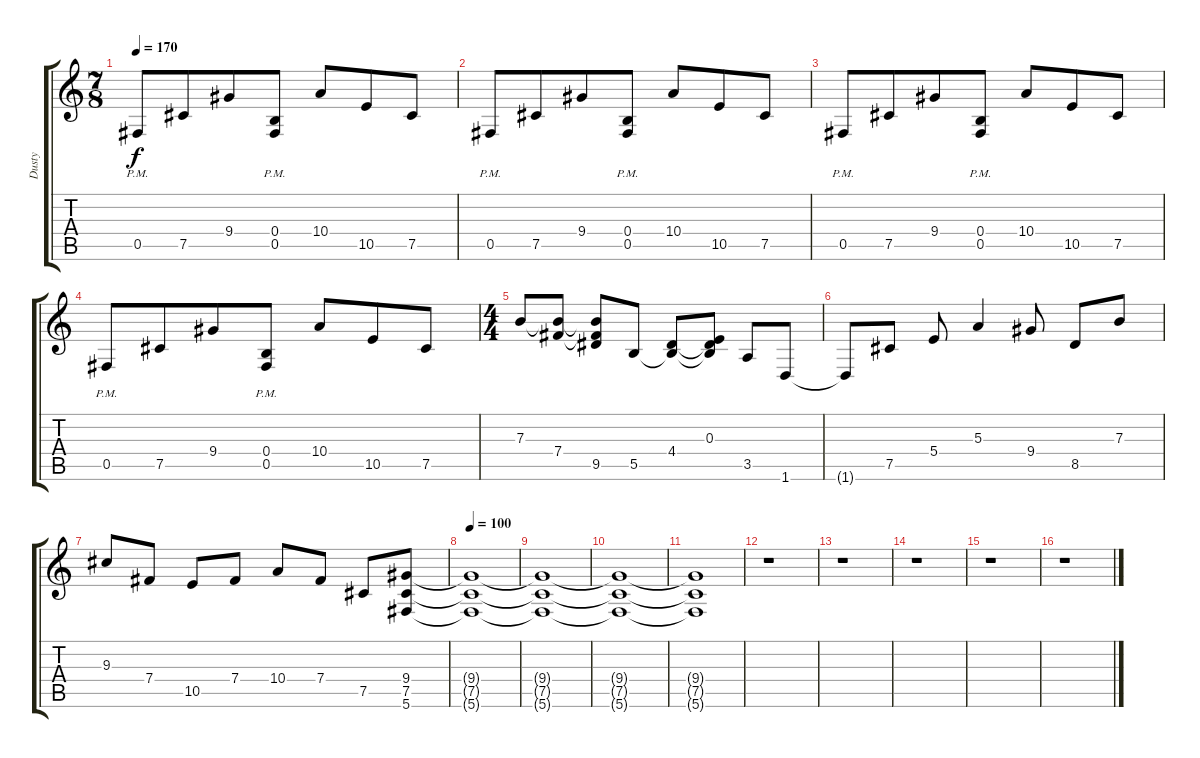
\track ("Dusty" "Dusty") {instrument overdrivenguitar}
\staff {score tabs}
\tuning (Db4 Ab3 E3 B2 Gb2 Db2) {hide}
\ts (7 8)
\tempo 170
\clef g2
\ks c
0.5{pm}.8{dy f} 7.5.8 9.4.8 (0.4 0.5{pm}).8 10.4.8 10.5.8 7.5.8 |
0.5{pm}.8 7.5.8 9.4.8 (0.4{pm} 0.5{pm}).8 10.4.8 10.5.8 7.5.8 |
0.5{pm}.8 7.5.8 9.4.8 (0.4{pm} 0.5{pm}).8 10.4.8 10.5.8 7.5.8 |
0.5{pm}.8 7.5.8 9.4.8 (0.4{pm} 0.5{pm}).8 10.4.8 10.5.8 7.5.8 |
\ts (4 4)
7.3.8 (7.3{t} 7.4).8 (7.3{t} 7.4{t} 9.5).8 5.5.8 (4.4 5.5{t}).8 (0.3 4.4{t} 5.5{t}).8 3.5.8 1.6.8 |
1.6{t}.8 7.5.8 5.4.8 5.3.4 9.4.8 8.5.8 7.3.8 |
9.3.8 7.4.8 10.5.8 7.4.8 10.4.8 7.4.8 7.5.8 (9.4 7.5 5.6).8 |
\tempo 100
(9.4{t} 7.5{t} 5.6{t}).1{volume 0} |
(9.4{t} 7.5{t} 5.6{t}).1 |
(9.4{t} 7.5{t} 5.6{t}).1 |
(9.4{t} 7.5{t} 5.6{t}).1 |
r.1 |
r.1 |
r.1 |
r.1 |
r.1
